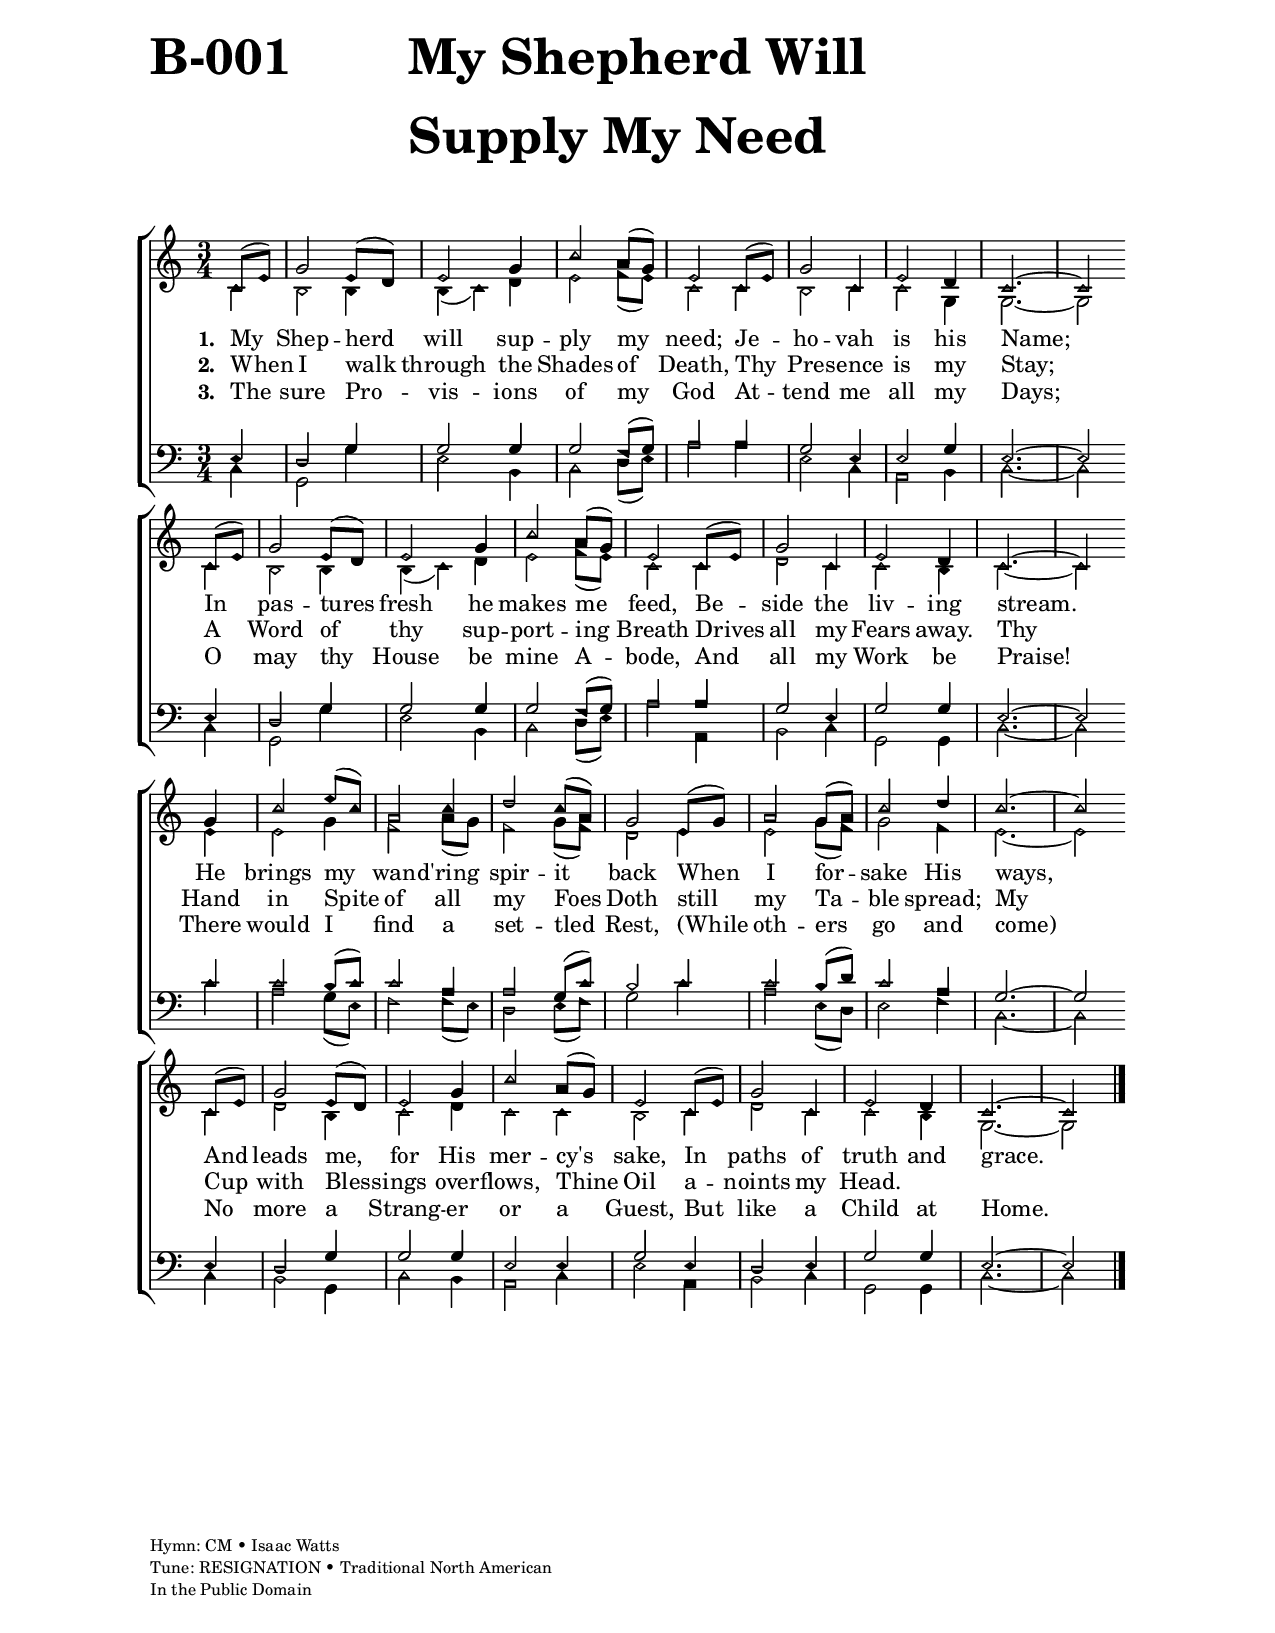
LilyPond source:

\version "2.18.2"

\version "2.18.2"

global = {
  \key c \major
  \time 3/4
  \aikenHeads
}

\header {
  title = \markup {
    \column {
      "My Shepherd Will"
      "Supply My Need"
    }
  }
  tune = "RESIGNATION"
  meter = "CM"
  composer = "Traditional North American"
  poet = "Isaac Watts"
  songNumber = "B-001"
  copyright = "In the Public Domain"
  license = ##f
  arranger = ##f
  scripture = \markup {
    \override #'(line-width . 60)
    \center-column {
      \vspace #4
      \abs-fontsize #24
      \italic \wordwrap-string #"How lovely on the mountains
         are the feet of him who brings good news,
         who announces peace
         and brings good news of happiness,
         who announces salvation,
         and says to Zion, \"Your God reigns!\" - Isaiah 52:7"
    }
  }
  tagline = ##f
}

sopranoVerse = \relative c' {
  \partial 4 c8( e8) \noBreak
  g2 e8( d8) \noBreak
  e2 g4 \noBreak
  c2 a8( g8) \noBreak
  e2 \bar ""
  
  c8( e8) \noBreak
  g2 c,4 \noBreak
  e2 d4 \noBreak
  c2.~ \noBreak
  c2 \bar ""

  c8( e8) \noBreak
  g2 e8( d8) \noBreak
  e2 g4 \noBreak
  c2 a8( g8) \noBreak
  e2 \bar ""
  
  c8( e8) \noBreak
  g2 c,4 \noBreak
  e2 d4 \noBreak
  c2.~ \noBreak
  c2 \bar ""

  g'4 \noBreak
  c2 e8( c8) \noBreak
  a2 c4 \noBreak
  d2 c8( a8) \noBreak
  g2 \bar ""
  
  e8( g8) \noBreak
  a2 g8( a8) \noBreak
  c2 d4 \noBreak
  c2.~ \noBreak
  c2 \bar ""
  
  c,8( e8) \noBreak
  g2 e8( d8) \noBreak
  e2 g4 \noBreak
  c2 a8( g8) \noBreak
  e2 \bar ""
  
  c8( e8) \noBreak
  g2 c,4 \noBreak
  e2 d4 \noBreak
  c2.~ \noBreak
  c2 \bar "|."  
}

altoVerse = \relative c' {
  % Phrase 1
  \partial 4 c4 |
  b2 b4 |
  b4( c4) d4 |
  e2 f8( e8) |
  c2 \bar ""
  
  c4 |
  b2 c4 |
  c2 g4 |
  g2.~ |
  g2 \bar ""
  
  c4 |
  b2 b4 |
  b4( c4) d4 |
  e2 f8( e8) |
  c2 \bar ""
  
  c4 |
  d2 c4 |
  c2 b4 |
  c2.~ |
  c2 \bar ""
  
  e4 |
  e2 g4 |
  f2 a8( g8) |
  f2 g8( f8) |
  d2 \bar ""
  
  e4 |
  e2 g8( f8) |
  g2 f4 |
  e2.~ |
  e2 \bar ""
  
  c4 |
  d2 b4 |
  c2 d4 |
  c2 c4 |
  b2 \bar ""
  
  c4 |
  d2 c4 |
  c2 b4 |
  g2.~ |
  g2 \bar "|."
}

tenorVerse = \relative c {
  \partial 4 e4 |
  d2 g4 |
  g2 g4 |
  g2 f8( g8) |
  a2 \bar ""
  
  a4 |
  g2 e4 |
  e2 g4 |
  e2.~ |
  e2 \bar ""
  
  e4 |
  d2 g4 |
  g2 g4 |
  g2 f8( g8) |
  a2 \bar ""
  
  a4 |
  g2 e4 |
  g2 g4 |
  e2.~ |
  e2 \bar ""

  c'4 |
  c2 b8( c8) |
  c2 a4 |
  a2 g8( c) |
  b2 \bar ""
  
  c4 |
  c2 b8( d8) |
  c2 a4 |
  g2.~ |
  g2 \bar ""
  
  e4 |
  d2 g4 |
  g2 g4 |
  e2 e4 |
  g2 \bar ""
  
  e4 |
  d2 e4 |
  g2 g4 |
  e2.~ |
  e2 \bar "|."
}

bassVerse = \relative c {
  \partial 4 c4 |
  g2 g'4 |
  e2 b4 |
  c2 d8( e8) |
  a2 \bar ""
  
  a4 |
  e2 c4 |
  a2 b4 |
  c2.~ |
  c2 \bar ""
  
  c4 |
  g2 g'4 |
  e2 b4 |
  c2 d8( e8) |
  a2 \bar ""
  
  a,4 |
  b2 c4 |
  g2 g4 |
  c2.~ |
  c2 \bar ""
  
  c'4 |
  a2 g8( e8) |
  f2 f8( e8) |
  d2 e8( f8) |
  g2 \bar ""
  
  c4 |
  a2 e8( d8) |
  e2 f4 |
  c2.~ |
  c2 \bar ""
  
  c4 |
  b2 g4 |
  c2 b4 |
  a2 c4 |
  e2 \bar ""
  
  a,4 |
  b2 c4 |
  g2 g4 |
  c2.~ |
  c2 \bar "|."
}

verseOne = \lyricmode {
  \set stanza = "1. "
  My Shep -- herd will sup -- ply my need;
  Je -- ho -- vah is his Name;
  In pas -- tures fresh he makes me feed,
  Be -- side the liv -- ing stream.
  He brings my wan -- d'ring spir -- it back
  When I for -- sake His ways,
  And leads me, for His mer -- cy's sake,
  In paths of truth and grace.
}

verseTwo = \lyricmode {
  \set stanza = "2. "
  When I walk through the Shades of Death,  
  Thy Pre -- sence is my Stay;  
  A Word of thy sup -- port -- ing Breath  
  Drives all my Fears away.
  Thy Hand in Spite of all my Foes  
  Doth still my Ta -- ble spread;  
  My Cup with Bless -- ings over -- flows,  
  Thine Oil a -- noints my Head.

}

verseThree = \lyricmode {
  \set stanza = "3. "
  The sure Pro -- vis -- ions of my God  
  At -- tend me all my Days;  
  O may thy House be mine A -- bode,  
  And all my Work be Praise!
  There would I find a set -- tled Rest,  
  (While oth -- ers go and come)  
  No more a Strang -- er or a Guest,  
  But like a Child at Home. 
}



%
% Adjust the staff size to adjust the basic font size of the words and music.
%
#(set-global-staff-size 18)

% Standard full page format.
\book {
  \paper {
    #(set-paper-size "letter")
    
    %
    % Turn on to see spacing details while you tweek the layout
    %
    % annotate-spacing = ##t
    
    %
    % Various variables that can be used to tweak vertical spacing
    %
    system-system-spacing #'basic-distance = #4
    system-system-spacing #'minimum-distance = #4
    score-markup-spacing #'basic-distance = #0
    markup-system-spacing #'basic-distance = #0
    
    indent = 0
    left-margin = 1\in
    right-margin = 1\in
    top-margin = 0.3\in
    bottom-margin = 0.25\in
    print-page-number = ##f
    oddFooterMarkup = \markup {
      \fontsize #-2
      \on-the-fly \last-page {
        \column {
          \line {
            "Hymn:"
            \fromproperty #'header:meter
            \char ##x2022
            \fromproperty #'header:poet
          }
          \line {
            "Tune:"
            \fromproperty #'header:tune
            \char ##x2022
            \fromproperty #'header:composer
            %{\char ##x2022 "arr. "
            \fromproperty #'header:arranger%}
          }
          \line {
            \fromproperty #'header:copyright
          }
          \line {
            \fromproperty #'header:license
          }
%          \vspace #0.25
%          \line {
%            "Engraved using Lilypond (www.lilypond.org) for www.acapellaworship.org.  PDF "
%          }
%          \line {
%            "This hymn may be freely copied and distributed and we encourage its use in congregational acapella singing in worship everywhere."
%          }
        }
      }
    }
    bookTitleMarkup = \markup {
      \override #'(baseline-skip . 3.5)
      \column {
        \fill-line { \fromproperty #'header:dedication }
        \override #'(baseline-skip . 3.5)
        \column {
          \abs-fontsize #24
          \bold
          \fill-line {
            \fromproperty #'header:songNumber
            \fromproperty #'header:title
            ""
          }
          \fill-line {
            \large \bold
            \fromproperty #'header:subtitle
          }
          \fill-line {
            \smaller \bold
            \fromproperty #'header:subsubtitle
          }
          \vspace #2
        }
      }
    }
  }

  \score {
    % Verses Section
    \context ChoirStaff <<
      %\override Score.BarNumber.break-visibility = ##(#t #t #t)
      %\set Score.barNumberVisibility = #all-bar-numbers-visible
      \context Staff = upper <<
        \context Voice = sopranos {
          \voiceOne {
            \global
            \sopranoVerse
          }
        }
        \context Voice = altos {
          \voiceTwo {
            \global
            \altoVerse
          }
        }
        \new Lyrics \lyricsto "sopranos" {
          \once \override LyricText.self-alignment-X = #CENTER
          \verseOne
        }
        \new Lyrics \lyricsto "sopranos" {
          \once \override LyricText.self-alignment-X = #CENTER
          \verseTwo
        }
        \new Lyrics \lyricsto "sopranos" {
          \once \override LyricText.self-alignment-X = #CENTER
          \verseThree
        }
      >>
      \context Staff = lower <<
        \clef bass
        \context Voice = tenors {
          \voiceOne {
            \global
            \tenorVerse
          }
        }
        \context Voice = basses {
          \voiceTwo {
            \global
            \bassVerse
          }
        }
      >>
    >>
      
    \layout {
      ragged-last = ##f
    }
  }
  %
  % Extra additional score containing all the music so we can have a single MIDI file
  %
  \score {
    \context ChoirStaff <<
      \context Staff = upper <<
        \context Voice = sopranos {
          \voiceOne {
            \global
            \sopranoVerse
          }
        }
        \context Voice = altos {
          \voiceTwo {
            \global
            \altoVerse
          }
        }
      >>
      \context Staff = lower <<
        \clef bass
        \context Voice = tenors {
          \voiceOne {
            \global
            \tenorVerse
          }
        }
        \context Voice = basses {
          \voiceTwo {
            \global
            \bassVerse
          }
        }
      >>
    >>
    \midi {
      \context {
        \Staff
        \remove "Staff_performer"
      }
      \context {
        \Voice
          \consists "Staff_performer"
      }
      \tempo 4 = 110
    }
  }
}